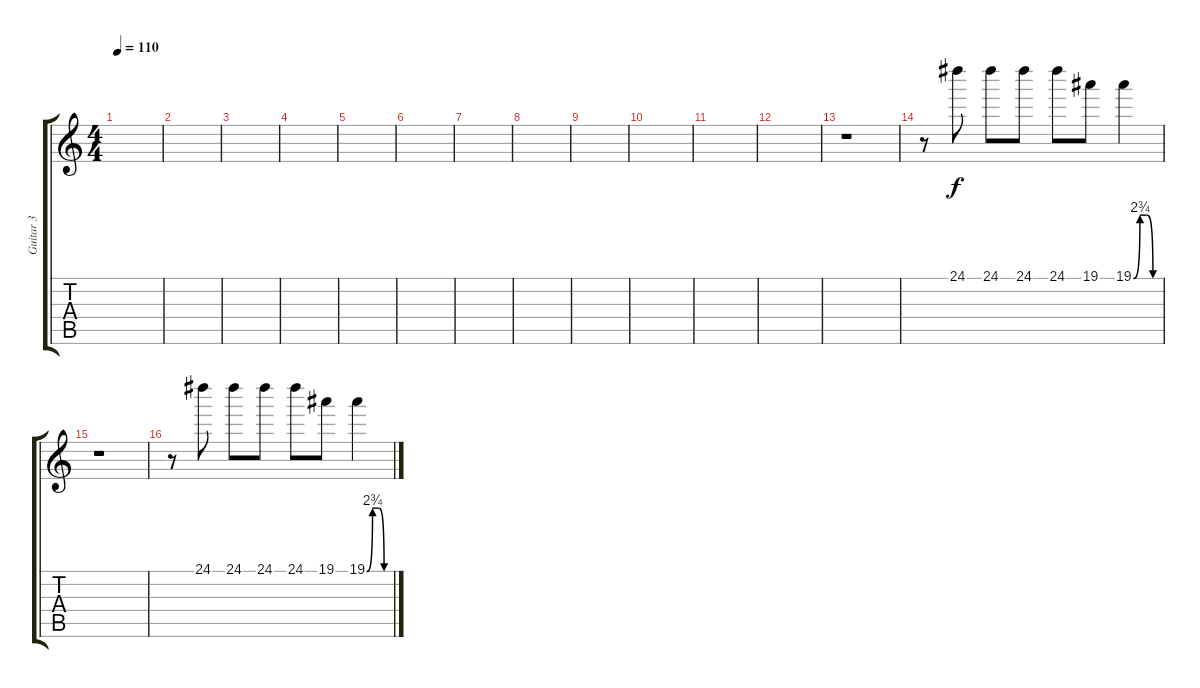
\track ("Guitar 3" "Guitar 3") {instrument overdrivenguitar}
\staff {score tabs}
\tuning (Eb4 Bb3 Gb3 Db3 Ab2 Eb2) {hide}
\ts (4 4)
\tempo 110
\clef g2
\ks c
|
|
|
|
|
|
|
|
|
|
|
|
r.1 |
r.8 24.1.8 24.1.8 24.1.8 24.1.8 19.1.8 19.1{be (custom 0 0 15 11 30 11 45 0 60 0)}.4 |
r.1 |
r.8 24.1.8 24.1.8 24.1.8 24.1.8 19.1.8 19.1{be (custom 0 0 15 11 30 11 45 0 60 0)}.4
